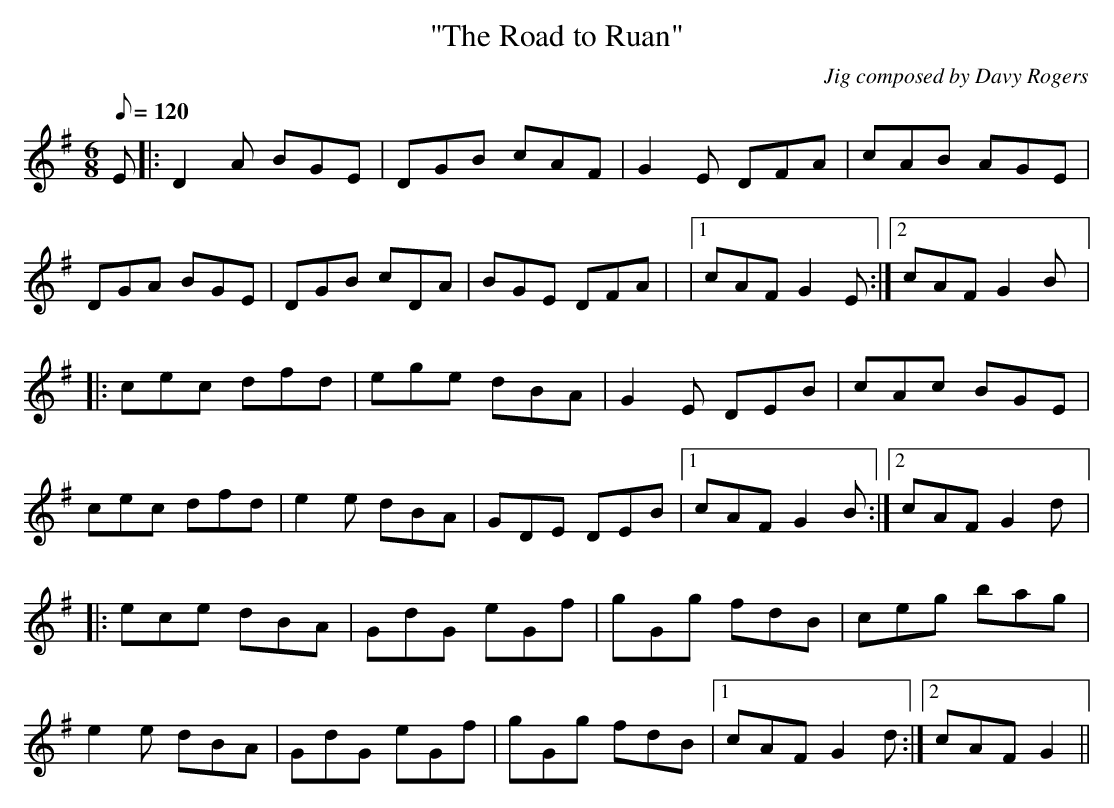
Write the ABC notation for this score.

X:1
T:"The Road to Ruan"
C:Jig composed by Davy Rogers
L:1/8
Q:120
M:6/8
K:G
E |: D2A BGE | DGB cAF | G2E DFA | cAB AGE |
DGA BGE | DGB cDA | BGE DFA | |1 cAF G2E :|2 cAF G2B |:
cec dfd | ege dBA | G2E DEB | cAc BGE |
cec dfd | e2e dBA | GDE DEB |1 cAF G2B :|2 cAF G2d |:
ece dBA | GdG eGf | gGg fdB | ceg bag |
e2e dBA | GdG eGf | gGg fdB |1 cAF G2d :|2 cAF G2 ||
